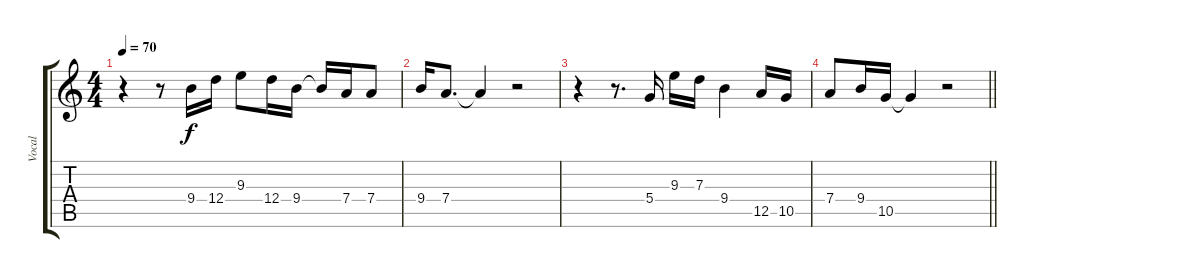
\track ("Vocal" "Vocal") {instrument acousticguitarsteel}
\staff {score tabs}
\tuning (E4 B3 G3 D3 A2 E2) {hide}
\ts (4 4)
\tempo 70
\clef g2
\ks c
r.4{dy f} r.8 9.4.16 12.4.16 9.3.8 12.4.16 9.4.16 9.4{t}.16 7.4.16 7.4.8 |
9.4.16 7.4.8{d} 7.4{t}.4 r.2 |
r.4 r.8{d} 5.4.16 9.3.16 7.3.16 9.4.4 12.5.16 10.5.16 |
\barLineRight lightlight
7.4.8 9.4.16 10.5.16 10.5{t}.4 r.2
